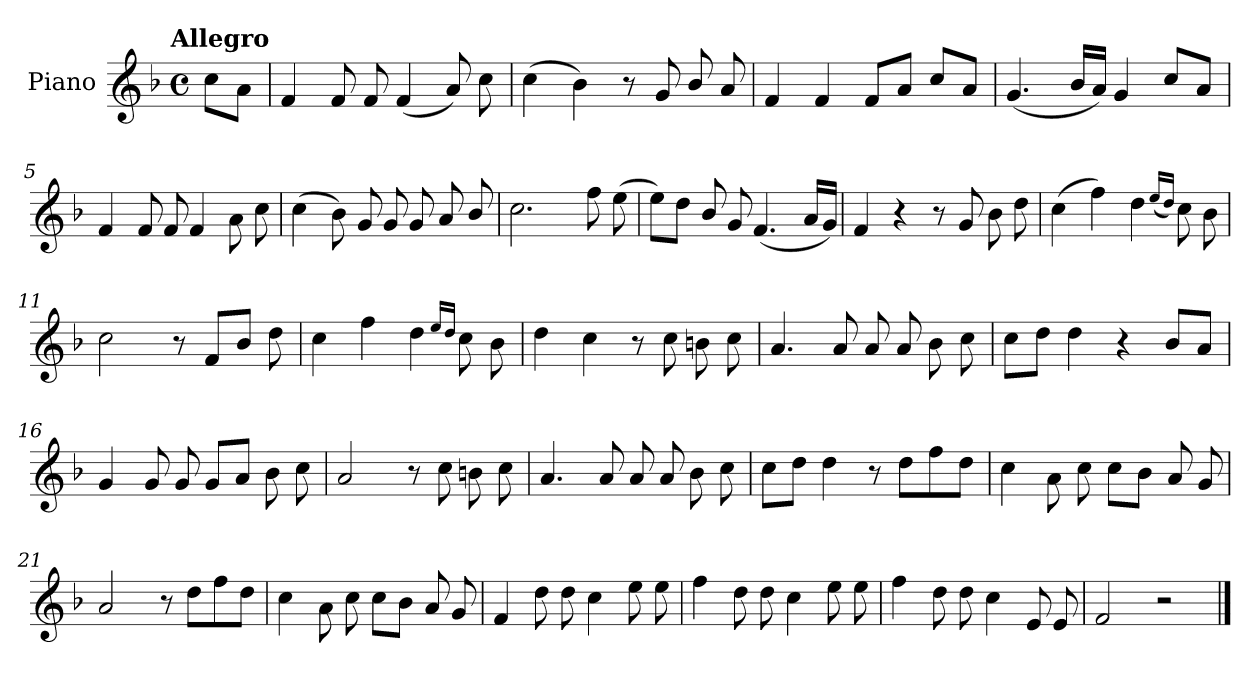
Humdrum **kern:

**kern
*part1
*staff1
*I"Piano
*I'Pno.
*clefG2
*k[b-]
!!LO:TX:omd:t=Allegro
*M4/4
*met(c)
*MM144
=
8cc\L
8a\J
=1
4f/
8f/
8f/
(<4f/
8a/)
8cc\
=2
(>4cc\
4b-\)
8r
8g/
8b-/
8a/
=3
4f/
4f/
8f/L
8a/J
8cc/L
8a/J
!!LO:LB:g=z
=4
(<4.g/
16b-/LL
16a/JJ)
4g/
8cc/L
8a/J
=5
4f/
8f/
8f/
4f/
8a\
8cc\
=6
(>4cc\
8b-\)
8g/
8g/
8g/
8a/
8b-/
=7
2.cc\
8ff\
(>8ee\
!!LO:LB:g=z
=8
8ee\L)
8dd\J
8b-/
8g/
(<4.f/
16a/LL
16g/JJ)
=9
4f/
4r
8r
8g/
8b-\
8dd\
=10
(>4cc\
4ff\)
4dd\
(<16qqee/LL
16qqdd/JJ)
8cc\
8b-\
=11
2cc\
8r
8f/L
8b-/J
8dd\
=12
4cc\
4ff\
4dd\
16qqee/LL
16qqdd/JJ
8cc\
8b-\
!!LO:LB:g=z
=13
4dd\
4cc\
8r
8cc\
8bn\
8cc\
=14
4.a/
8a/
8a/
8a/
8b-\
8cc\
=15
8cc\L
8dd\J
4dd\
4r
8b-/L
8a/J
=16
4g/
8g/
8g/
8g/L
8a/J
8b-\
8cc\
=17
2a/
8r
8cc\
8bn\
8cc\
!!LO:LB:g=z
=18
4.a/
8a/
8a/
8a/
8b-\
8cc\
=19
8cc\L
8dd\J
4dd\
8r
8dd\L
8ff\
8dd\J
=20
4cc\
8a\
8cc\
8cc\L
8b-\J
8a/
8g/
=21
2a/
8r
8dd\L
8ff\
8dd\J
=22
4cc\
8a\
8cc\
8cc\L
8b-\J
8a/
8g/
!!LO:LB:g=z
=23
4f/
8dd\
8dd\
4cc\
8ee\
8ee\
=24
4ff\
8dd\
8dd\
4cc\
8ee\
8ee\
=25
4ff\
8dd\
8dd\
4cc\
8e/
8e/
=26
2f/
2r
==
*-
